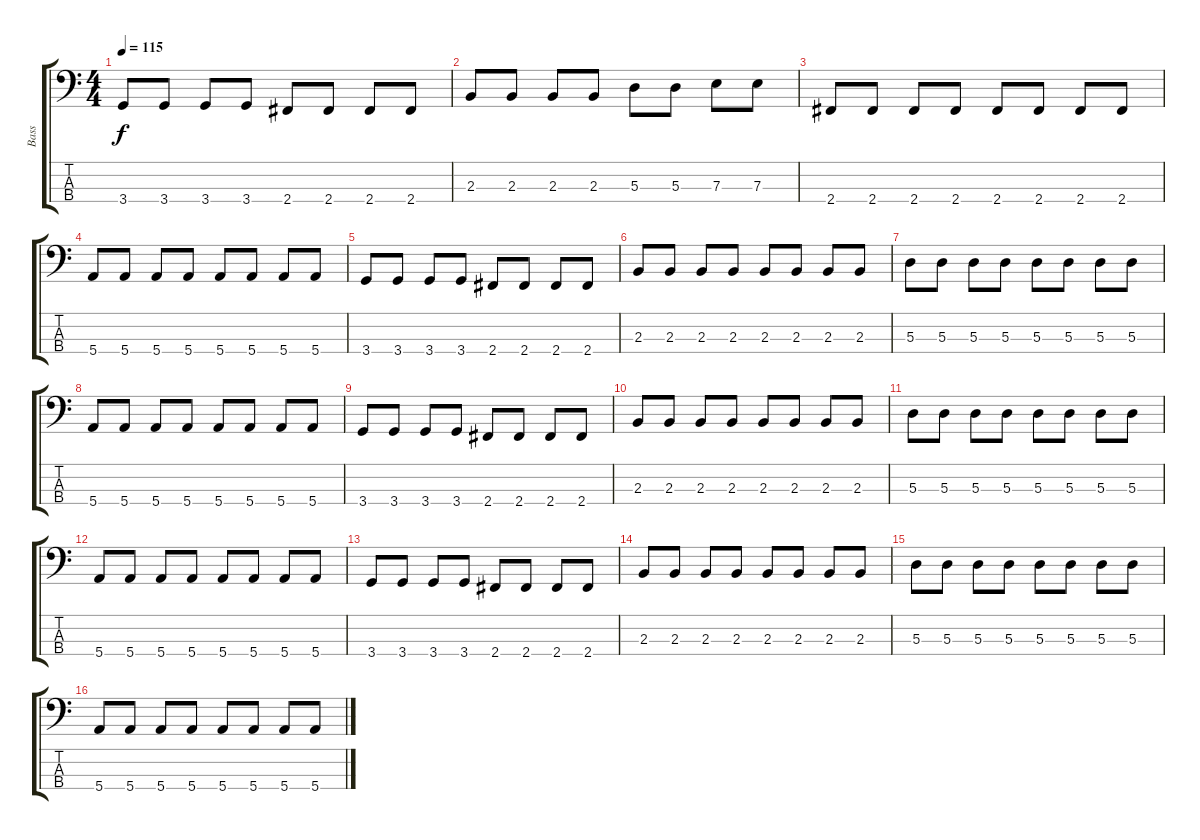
\track ("Bass" "Bass") {instrument electricbasspick}
\staff {score tabs}
\tuning (G2 D2 A1 E1) {hide}
\ts (4 4)
\tempo 115
\clef f4
\ks c
3.4.8{dy f} 3.4.8 3.4.8 3.4.8 2.4.8 2.4.8 2.4.8 2.4.8 |
2.3.8 2.3.8 2.3.8 2.3.8 5.3.8 5.3.8 7.3.8 7.3.8 |
2.4.8 2.4.8 2.4.8 2.4.8 2.4.8 2.4.8 2.4.8 2.4.8 |
5.4.8 5.4.8 5.4.8 5.4.8 5.4.8 5.4.8 5.4.8 5.4.8 |
3.4.8 3.4.8 3.4.8 3.4.8 2.4.8 2.4.8 2.4.8 2.4.8 |
2.3.8 2.3.8 2.3.8 2.3.8 2.3.8 2.3.8 2.3.8 2.3.8 |
5.3.8 5.3.8 5.3.8 5.3.8 5.3.8 5.3.8 5.3.8 5.3.8 |
5.4.8 5.4.8 5.4.8 5.4.8 5.4.8 5.4.8 5.4.8 5.4.8 |
3.4.8 3.4.8 3.4.8 3.4.8 2.4.8 2.4.8 2.4.8 2.4.8 |
2.3.8 2.3.8 2.3.8 2.3.8 2.3.8 2.3.8 2.3.8 2.3.8 |
5.3.8 5.3.8 5.3.8 5.3.8 5.3.8 5.3.8 5.3.8 5.3.8 |
5.4.8 5.4.8 5.4.8 5.4.8 5.4.8 5.4.8 5.4.8 5.4.8 |
3.4.8 3.4.8 3.4.8 3.4.8 2.4.8 2.4.8 2.4.8 2.4.8 |
2.3.8 2.3.8 2.3.8 2.3.8 2.3.8 2.3.8 2.3.8 2.3.8 |
5.3.8 5.3.8 5.3.8 5.3.8 5.3.8 5.3.8 5.3.8 5.3.8 |
5.4.8 5.4.8 5.4.8 5.4.8 5.4.8 5.4.8 5.4.8 5.4.8
